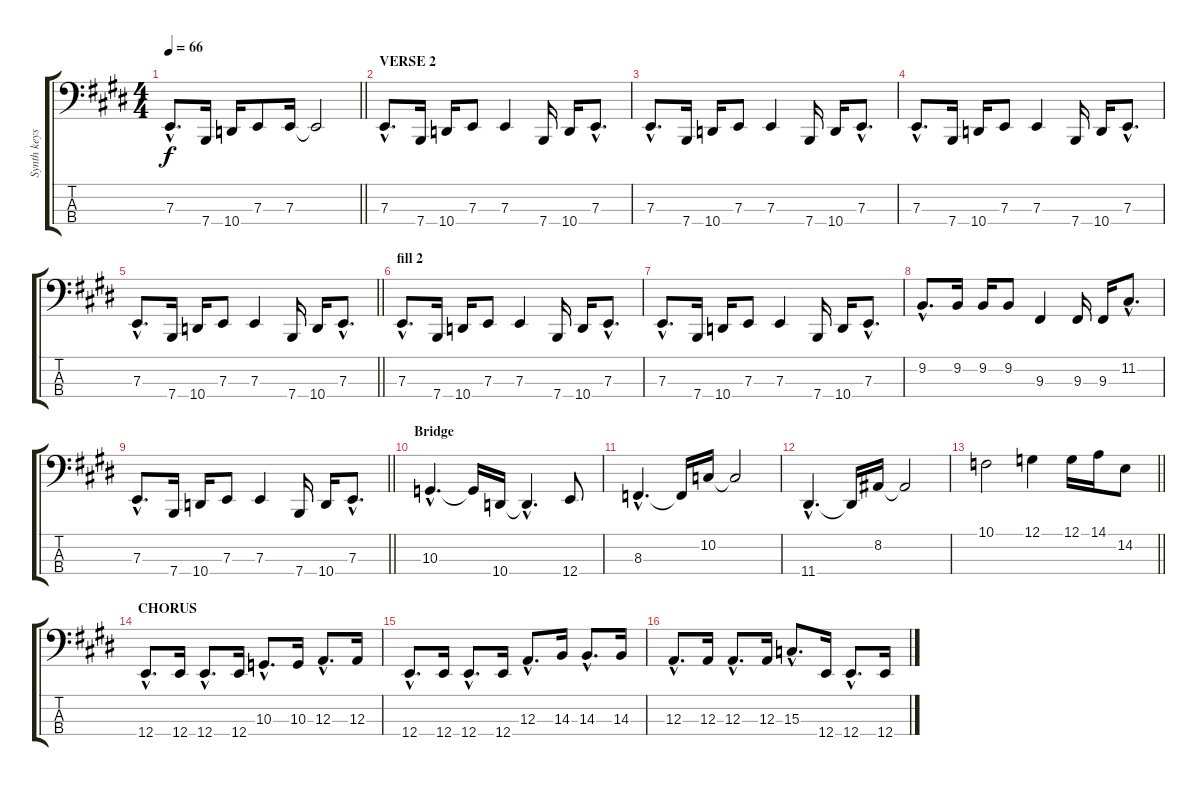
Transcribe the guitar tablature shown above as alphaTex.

\track ("Synth keys LH" "Synth keys") {instrument lead2sawtooth}
\staff {score tabs}
\tuning (G2 D2 A1 E1) {hide}
\ts (4 4)
\tempo 66
\clef f4
\barLineRight lightlight
\ks e
7.3{hac}.8{d dy f} 7.4.16 10.4.16 7.3.8 7.3.16 7.3{t}.2 |
\section ("" "VERSE 2")
7.3{hac}.8{d} 7.4.16 10.4.16 7.3.8 7.3.4 7.4.16 10.4.16 7.3{hac}.8{d} |
7.3{hac}.8{d} 7.4.16 10.4.16 7.3.8 7.3.4 7.4.16 10.4.16 7.3{hac}.8{d} |
7.3{hac}.8{d} 7.4.16 10.4.16 7.3.8 7.3.4 7.4.16 10.4.16 7.3{hac}.8{d} |
\barLineRight lightlight
7.3{hac}.8{d} 7.4.16 10.4.16 7.3.8 7.3.4 7.4.16 10.4.16 7.3{hac}.8{d} |
\section ("" "fill 2")
7.3{hac}.8{d} 7.4.16 10.4.16 7.3.8 7.3.4 7.4.16 10.4.16 7.3{hac}.8{d} |
7.3{hac}.8{d} 7.4.16 10.4.16 7.3.8 7.3.4 7.4.16 10.4.16 7.3{hac}.8{d} |
9.2{hac}.8{d} 9.2.16 9.2.16 9.2.8 9.3.4 9.3.16 9.3.16 11.2{hac}.8{d} |
\barLineRight lightlight
7.3{hac}.8{d} 7.4.16 10.4.16 7.3.8 7.3.4 7.4.16 10.4.16 7.3{hac}.8{d} |
\section ("" "Bridge")
10.3{hac}.4{d} 10.3{t}.16 10.4.16 10.4{hac t}.4{d} 12.4.8 |
8.3{hac}.4{d} 8.3{t}.16 10.2.16 10.2{t}.2 |
11.4{hac}.4{d} 11.4{t}.16 8.2.16 8.2{t}.2 |
\barLineRight lightlight
10.1.2 12.1.4 12.1.16 14.1.16 14.2.8 |
\section ("" "CHORUS")
12.4{hac}.8{d} 12.4.16 12.4{hac}.8{d} 12.4.16 10.3{hac}.8{d} 10.3.16 12.3{hac}.8{d} 12.3.16 |
12.4{hac}.8{d} 12.4.16 12.4{hac}.8{d} 12.4.16 12.3{hac}.8{d} 14.3.16 14.3{hac}.8{d} 14.3.16 |
12.3{hac}.8{d} 12.3.16 12.3{hac}.8{d} 12.3.16 15.3{hac}.8{d} 12.4.16 12.4{hac}.8{d} 12.4.16
